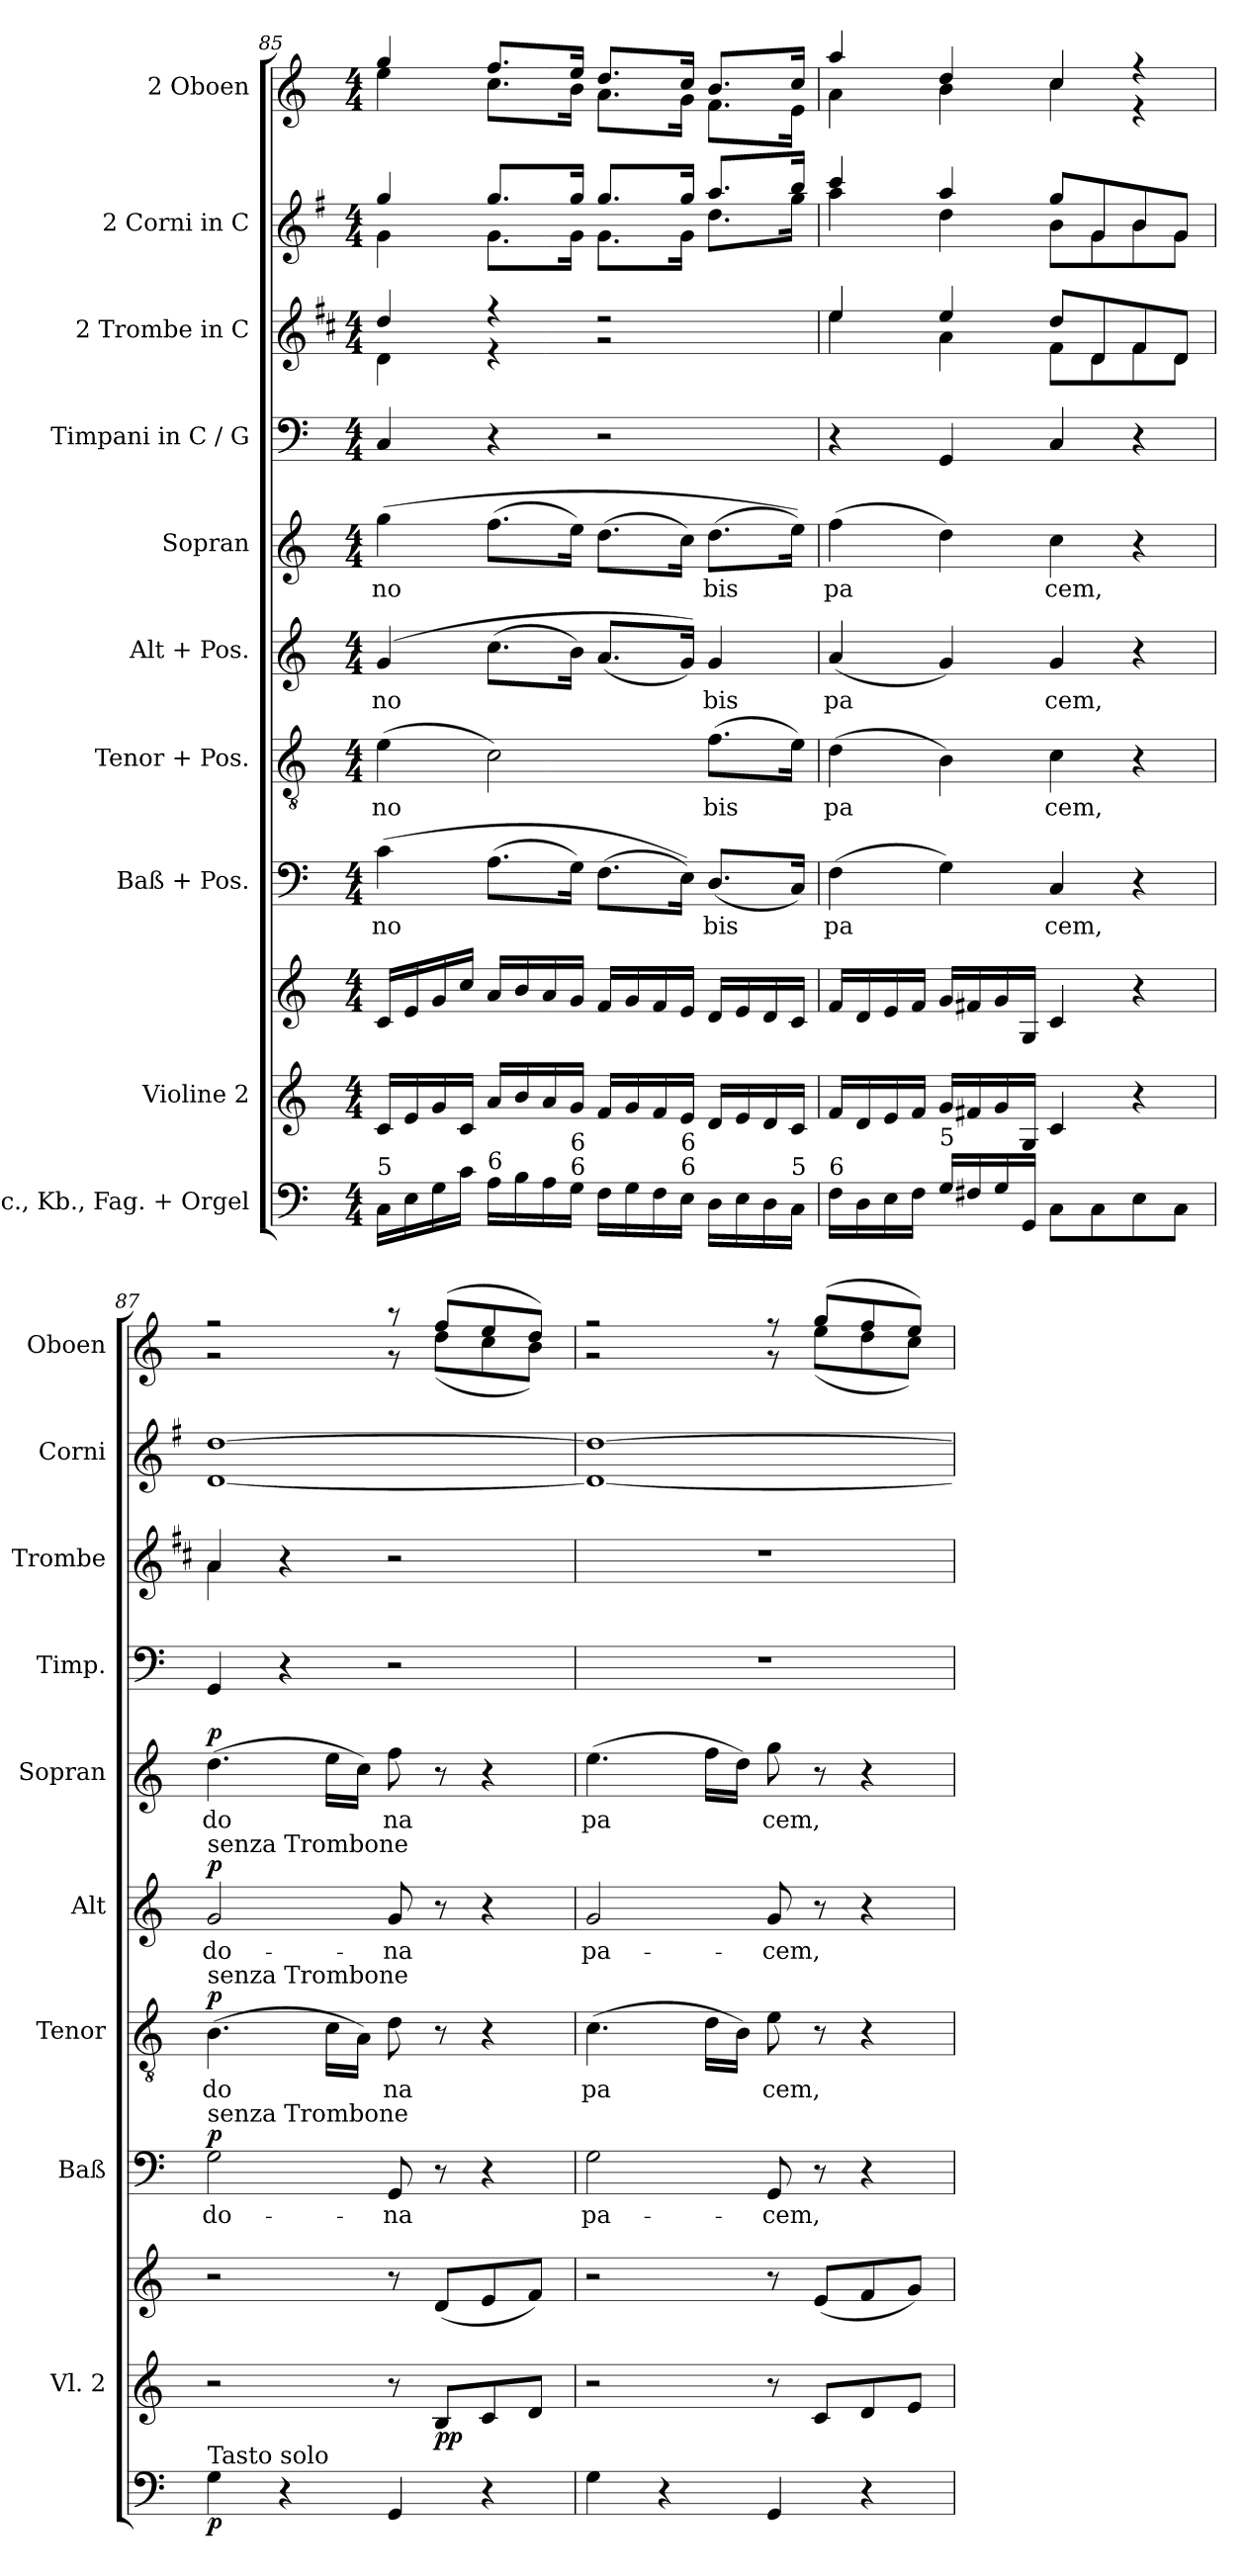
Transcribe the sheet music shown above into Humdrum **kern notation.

**kern	**dynam	**kern	**kern	**dynam	**kern	**text	**dynam	**kern	**text	**dynam	**kern	**text	**dynam	**kern	**text	**dynam	**kern	**kern	**kern	**kern
*part10	*part10	*part9	*part9	*part9	*part8	*part8	*part8	*part7	*part7	*part7	*part6	*part6	*part6	*part5	*part5	*part5	*part4	*part3	*part2	*part1
*staff11	*staff11	*staff10	*staff9	*staff9/10	*staff8	*staff8	*staff8	*staff7	*staff7	*staff7	*staff6	*staff6	*staff6	*staff5	*staff5	*staff5	*staff4	*staff3	*staff2	*staff1
*I"Vlc., Kb., Fag. + Orgel	*	*I"Violine 2	*	*	*I"Baß + Pos.	*	*	*I"Tenor + Pos.	*	*	*I"Alt + Pos.	*	*	*I"Sopran	*	*	*I"Timpani in C / G	*I"2 Trombe in C	*I"2 Corni in C	*I"2 Oboen
*	*	*I'Vl. 2	*	*	*I'Baß	*	*	*I'Tenor	*	*	*I'Alt	*	*	*I'Sopran	*	*	*I'Timp.	*I'Trombe	*I'Corni	*I'Oboen
*clefF4	*	*clefG2	*clefG2	*	*clefF4	*	*	*clefGv2	*	*	*clefG2	*	*	*clefG2	*	*	*clefF4	*clefG2	*clefG2	*clefG2
*	*	*	*	*	*	*	*	*	*	*	*	*	*	*	*	*	*	*ITrd1c2	*ITrd4c7	*
*k[]	*	*k[]	*k[]	*	*k[]	*	*	*k[]	*	*	*k[]	*	*	*k[]	*	*	*k[]	*k[]	*k[]	*k[]
*M4/4	*	*M4/4	*M4/4	*	*M4/4	*	*	*M4/4	*	*	*M4/4	*	*	*M4/4	*	*	*M4/4	*M4/4	*M4/4	*M4/4
=85	=85	=85	=85	=85	=85	=85	=85	=85	=85	=85	=85	=85	=85	=85	=85	=85	=85	=85	=85	=85
!LO:TX:a:t=5	!	!	!	!	!	!	!	!	!	!	!	!	!	!	!	!	!	!	!	!
!	!	!	!	!	!	!LO:LY:b	!	!	!LO:LY:b	!	!	!LO:LY:b	!	!	!LO:LY:b	!	!	!	!	!
*	*	*	*	*	*	*	*	*	*	*	*	*	*	*	*	*	*	*^	*^	*^
16C\LL	.	16c/LL	16c/LL	.	(>4c\	no	.	(>4e\	no	.	(>4g/	no	.	(>4gg\	no	.	4C/	4cc/	4c\	4cc/	4c\	4gg/	4ee\
16E\	.	16e/	16e/	.	.	.	.	.	.	.	.	.	.	.	.	.	.	.	.	.	.	.	.
16G\	.	16g/	16g/	.	.	.	.	.	.	.	.	.	.	.	.	.	.	.	.	.	.	.	.
16c\JJ	.	16c/JJ	16cc/JJ	.	.	.	.	.	.	.	.	.	.	.	.	.	.	.	.	.	.	.	.
!LO:TX:a:t=6	!	!	!	!	!	!	!	!	!	!	!	!	!	!	!	!	!	!	!	!	!	!	!
16A\LL	.	16a/LL	16a/LL	.	(>8.A\L	.	.	2c\)	.	.	(>8.cc\L	.	.	(>8.ff\L	.	.	4r	4r	4r	8.cc/L	8.c\L	8.ff/L	8.cc\L
16B\	.	16b/	16b/	.	.	.	.	.	.	.	.	.	.	.	.	.	.	.	.	.	.	.	.
16A\	.	16a/	16a/	.	.	.	.	.	.	.	.	.	.	.	.	.	.	.	.	.	.	.	.
!LO:TX:a:t=6	!	!	!	!	!	!	!	!	!	!	!	!	!	!	!	!	!	!	!	!	!	!	!
!LO:TX:a:t=6	!	!	!	!	!	!	!	!	!	!	!	!	!	!	!	!	!	!	!	!	!	!	!
16G\JJ	.	16g/JJ	16g/JJ	.	16G\Jk)	.	.	.	.	.	16b\Jk)	.	.	16ee\Jk)	.	.	.	.	.	16cc/Jk	16c\Jk	16ee/Jk	16b\Jk
16F\LL	.	16f/LL	16f/LL	.	(>8.F\L	.	.	.	.	.	(<8.a/L	.	.	(>8.dd\L	.	.	2r	2r	2r	8.cc/L	8.c\L	8.dd/L	8.a\L
16G\	.	16g/	16g/	.	.	.	.	.	.	.	.	.	.	.	.	.	.	.	.	.	.	.	.
16F\	.	16f/	16f/	.	.	.	.	.	.	.	.	.	.	.	.	.	.	.	.	.	.	.	.
!LO:TX:a:t=6	!	!	!	!	!	!	!	!	!	!	!	!	!	!	!	!	!	!	!	!	!	!	!
!LO:TX:a:t=6	!	!	!	!	!	!	!	!	!	!	!	!	!	!	!	!	!	!	!	!	!	!	!
16E\JJ	.	16e/JJ	16e/JJ	.	16E\Jk))	.	.	.	.	.	16g/Jk))	.	.	16cc\Jk)	.	.	.	.	.	16cc/Jk	16c\Jk	16cc/Jk	16g\Jk
!	!	!	!	!	!	!LO:LY:b	!	!	!LO:LY:b	!	!	!LO:LY:b	!	!	!LO:LY:b	!	!	!	!	!	!	!	!
16D\LL	.	16d/LL	16d/LL	.	(<8.D/L	bis	.	(>8.f\L	bis	.	4g/	bis	.	(>8.dd\L	bis	.	.	.	.	8.dd/L	8.g\L	8.b/L	8.f\L
16E\	.	16e/	16e/	.	.	.	.	.	.	.	.	.	.	.	.	.	.	.	.	.	.	.	.
16D\	.	16d/	16d/	.	.	.	.	.	.	.	.	.	.	.	.	.	.	.	.	.	.	.	.
!LO:TX:a:t=5	!	!	!	!	!	!	!	!	!	!	!	!	!	!	!	!	!	!	!	!	!	!	!
16C\JJ	.	16c/JJ	16c/JJ	.	16C/Jk)	.	.	16e\Jk)	.	.	.	.	.	16ee\Jk))	.	.	.	.	.	16ee/Jk	16cc\Jk	16cc/Jk	16e\Jk
=86	=86	=86	=86	=86	=86	=86	=86	=86	=86	=86	=86	=86	=86	=86	=86	=86	=86	=86	=86	=86	=86	=86	=86
!LO:TX:a:t=6	!	!	!	!	!	!	!	!	!	!	!	!	!	!	!	!	!	!	!	!	!	!	!
!	!	!	!	!	!	!LO:LY:b	!	!	!LO:LY:b	!	!	!LO:LY:b	!	!	!LO:LY:b	!	!	!	!	!	!	!	!
16F\LL	.	16f/LL	16f/LL	.	(>4F\	pa	.	(>4d\	pa	.	(<4a/	pa	.	(>4ff\	pa	.	4r	4dd/	4dd\	4ff/	4dd\	4aa/	4a\
16D\	.	16d/	16d/	.	.	.	.	.	.	.	.	.	.	.	.	.	.	.	.	.	.	.	.
16E\	.	16e/	16e/	.	.	.	.	.	.	.	.	.	.	.	.	.	.	.	.	.	.	.	.
16F\JJ	.	16f/JJ	16f/JJ	.	.	.	.	.	.	.	.	.	.	.	.	.	.	.	.	.	.	.	.
!LO:TX:a:t=5	!	!	!	!	!	!	!	!	!	!	!	!	!	!	!	!	!	!	!	!	!	!	!
16G/LL	.	16g/LL	16g/LL	.	4G\)	.	.	4B\)	.	.	4g/)	.	.	4dd\)	.	.	4GG/	4dd/	4g\	4dd/	4g\	4dd/	4b\
16F#X/	.	16f#X/	16f#X/	.	.	.	.	.	.	.	.	.	.	.	.	.	.	.	.	.	.	.	.
16G/	.	16g/	16g/	.	.	.	.	.	.	.	.	.	.	.	.	.	.	.	.	.	.	.	.
16GG/JJ	.	16G/JJ	16G/JJ	.	.	.	.	.	.	.	.	.	.	.	.	.	.	.	.	.	.	.	.
!	!	!	!	!	!	!LO:LY:b	!	!	!LO:LY:b	!	!	!LO:LY:b	!	!	!LO:LY:b	!	!	!	!	!	!	!	!
8C\L	.	4c/	4c/	.	4C/	cem,	.	4c\	cem,	.	4g/	cem,	.	4cc\	cem,	.	4C/	8cc/L	8e\L	8cc/L	8e\L	4cc/	4cc\
8C\	.	.	.	.	.	.	.	.	.	.	.	.	.	.	.	.	.	8c/	8c\	8c/	8c\	.	.
8E\	.	4r	4r	.	4r	.	.	4r	.	.	4r	.	.	4r	.	.	4r	8e/	8e\	8e/	8e\	4r	4r
8C\J	.	.	.	.	.	.	.	.	.	.	.	.	.	.	.	.	.	8c/J	8c\J	8c/J	8c\J	.	.
!!LO:PB:g=z	!!
=87	=87	=87	=87	=87	=87	=87	=87	=87	=87	=87	=87	=87	=87	=87	=87	=87	=87	=87	=87	=87	=87	=87	=87
!	!	!	!	!	!	!	!	!	!	!	!LO:TX:a:t=senza Trombone	!	!	!	!	!	!	!	!	!	!	!	!
!	!	!	!	!	!	!	!	!LO:TX:a:t=senza Trombone	!	!	!	!	!	!	!	!	!	!	!	!	!	!	!
!	!	!	!	!	!LO:TX:a:t=senza Trombone	!	!	!	!	!	!	!	!	!	!	!	!	!	!	!	!	!	!
!LO:TX:a:t=Tasto solo	!	!	!	!	!	!	!	!	!	!	!	!	!	!	!	!	!	!	!	!	!	!	!
!	!LO:DY:b	!	!	!	!	!LO:LY:b	!LO:DY:b	!	!LO:LY:b	!LO:DY:b	!	!LO:LY:b	!LO:DY:b	!	!LO:LY:b	!LO:DY:b	!	!	!	!	!	!	!
4G\	p	2r	2r	.	2G\	do-	p	(>4.B\	do	p	2g/	do-	p	(>4.dd\	do	p	4GG/	4g/	4g\	[1g	[1G	2r	2r
4r	.	.	.	.	.	.	.	.	.	.	.	.	.	.	.	.	4r	4r	2.ryy	.	.	.	.
.	.	.	.	.	.	.	.	16c\LL	.	.	.	.	.	16ee\LL	.	.	.	.	.	.	.	.	.
.	.	.	.	.	.	.	.	16A\JJ)	.	.	.	.	.	16cc\JJ)	.	.	.	.	.	.	.	.	.
!	!	!	!	!	!	!LO:LY:b	!	!	!LO:LY:b	!	!	!LO:LY:b	!	!	!LO:LY:b	!	!	!	!	!	!	!	!
4GG/	.	8r	8r	.	8GG/	na	.	8d\	na	.	8g/	na	.	8ff\	na	.	2r	2r	.	.	.	8r	8r
!	!	!	!	!LO:DY:b=2	!	!	!	!	!	!	!	!	!	!	!	!	!	!	!	!	!	!	!
!	!	!	!	!LO:DY:n=1:b	!	!	!	!	!	!	!	!	!	!	!	!	!	!	!	!	!	!	!
.	.	8B/L	(<8d/L	p p	8r	.	.	8r	.	.	8r	.	.	8r	.	.	.	.	.	.	.	(>8ff/L	(<8dd\L
4r	.	8c/	8e/	.	4r	.	.	4r	.	.	4r	.	.	4r	.	.	.	.	.	.	.	8ee/	8cc\
.	.	8d/J	8f/J)	.	.	.	.	.	.	.	.	.	.	.	.	.	.	.	.	.	.	8dd/J)	8b\J)
*	*	*	*	*	*	*	*	*	*	*	*	*	*	*	*	*	*	*v	*v	*	*	*	*
=88	=88	=88	=88	=88	=88	=88	=88	=88	=88	=88	=88	=88	=88	=88	=88	=88	=88	=88	=88	=88	=88	=88
!	!	!	!	!	!	!LO:LY:b	!	!	!LO:LY:b	!	!	!LO:LY:b	!	!	!LO:LY:b	!	!	!	!	!	!	!
4G\	.	2r	2r	.	2G\	pa-	.	(>4.c\	pa	.	2g/	pa-	.	(>4.ee\	pa	.	1r	1r	1g_	1G_	2r	2r
4r	.	.	.	.	.	.	.	.	.	.	.	.	.	.	.	.	.	.	.	.	.	.
.	.	.	.	.	.	.	.	16d\LL	.	.	.	.	.	16ff\LL	.	.	.	.	.	.	.	.
.	.	.	.	.	.	.	.	16B\JJ)	.	.	.	.	.	16dd\JJ)	.	.	.	.	.	.	.	.
!	!	!	!	!	!	!LO:LY:b	!	!	!LO:LY:b	!	!	!LO:LY:b	!	!	!LO:LY:b	!	!	!	!	!	!	!
4GG/	.	8r	8r	.	8GG/	cem,	.	8e\	cem,	.	8g/	cem,	.	8gg\	cem,	.	.	.	.	.	8r	8r
.	.	8c/L	(<8e/L	.	8r	.	.	8r	.	.	8r	.	.	8r	.	.	.	.	.	.	(>8gg/L	(<8ee\L
4r	.	8d/	8f/	.	4r	.	.	4r	.	.	4r	.	.	4r	.	.	.	.	.	.	8ff/	8dd\
.	.	8e/J	8g/J)	.	.	.	.	.	.	.	.	.	.	.	.	.	.	.	.	.	8ee/J)	8cc\J)
*	*	*	*	*	*	*	*	*	*	*	*	*	*	*	*	*	*	*	*v	*v	*	*
*	*	*	*	*	*	*	*	*	*	*	*	*	*	*	*	*	*	*	*	*v	*v
=	=	=	=	=	=	=	=	=	=	=	=	=	=	=	=	=	=	=	=	=
*-	*-	*-	*-	*-	*-	*-	*-	*-	*-	*-	*-	*-	*-	*-	*-	*-	*-	*-	*-	*-
